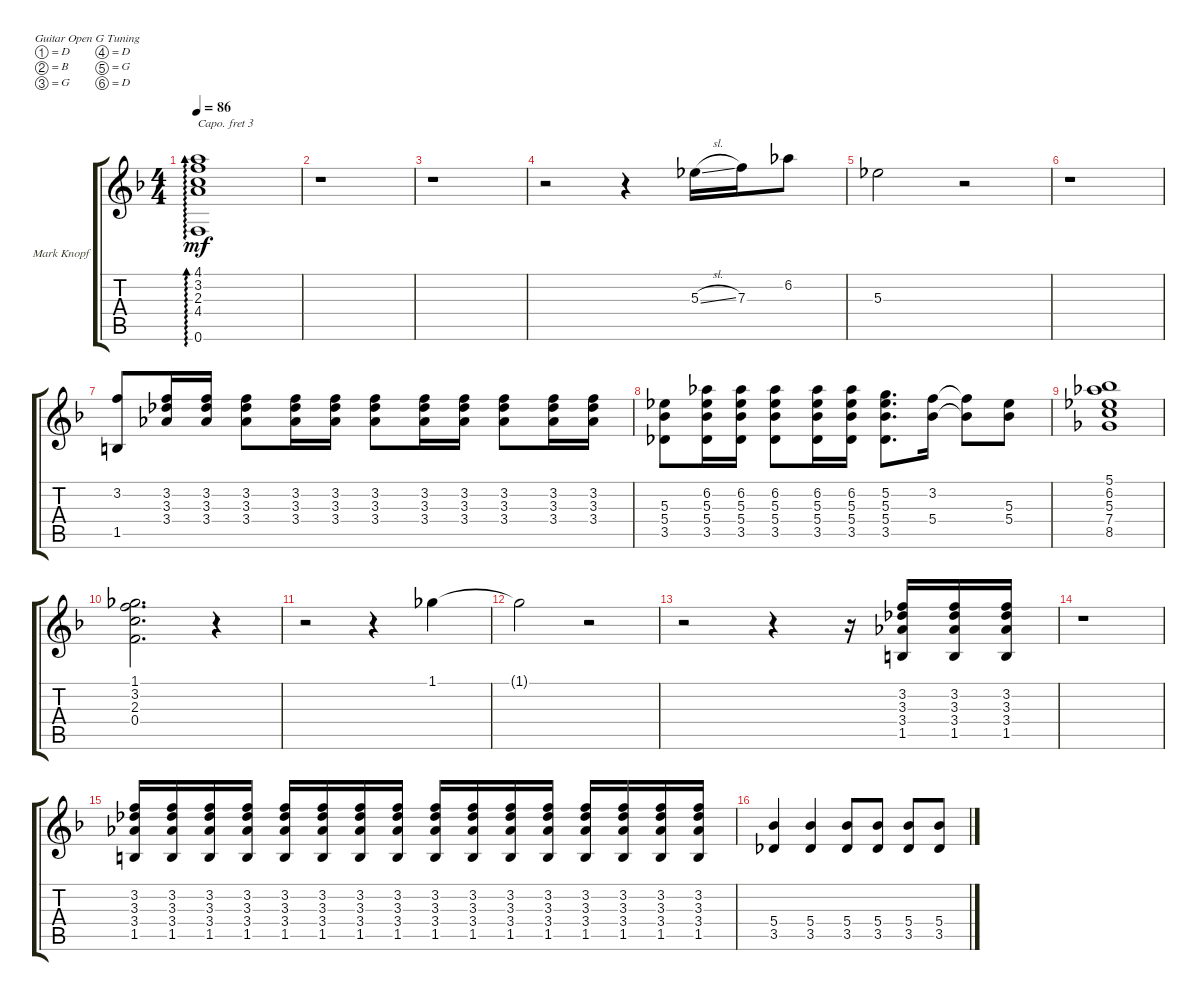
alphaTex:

\bracketExtendMode groupsimilarinstruments
\firstSystemTrackNameOrientation horizontal
\otherSystemsTrackNameOrientation horizontal
\track ("Mark Knopfler - Gtr. 1" "Mark Knopf") {instrument acousticguitarsteel}
\staff {score tabs}
\capo 3
\tuning (D4 B3 G3 D3 G2 D2)
\ts (4 4)
\section ("" "")
\tempo 86
\clef g2
\ks f
(4.1 3.2 2.3 4.4 0.6).1{ad 0 dy mf} |
r.1 |
r.1 |
r.2 r.4 5.3{sl}.16 7.3.16 6.2.8 |
5.3.2 r.2 |
r.1 |
(3.2 1.5).8 (3.2 3.3 3.4).16 (3.2 3.3 3.4).16 (3.2 3.3 3.4).8 (3.2 3.3 3.4).16 (3.2 3.3 3.4).16 (3.2 3.3 3.4).8 (3.2 3.3 3.4).16 (3.2 3.3 3.4).16 (3.2 3.3 3.4).8 (3.2 3.3 3.4).16 (3.2 3.3 3.4).16 |
(5.3 5.4 3.5).8 (6.2 5.3 5.4 3.5).16 (6.2 5.3 5.4 3.5).16 (6.2 5.3 5.4 3.5).8 (6.2 5.3 5.4 3.5).16 (6.2 5.3 5.4 3.5).16 (5.2 5.3 5.4 3.5).8{d} (3.2 5.4).16 (3.2{t} 5.4{t}).8 (5.3 5.4).8 |
(5.1 6.2 5.3 7.4 8.5).1 |
(1.1 3.2 2.3 0.4).2{d} r.4 |
r.2 r.4 1.1.4 |
1.1{t}.2 r.2 |
r.2 r.4 r.16 (3.2 3.3 3.4 1.5).16 (3.2 3.3 3.4 1.5).16 (3.2 3.3 3.4 1.5).16 |
r.1 |
(3.2 3.3 3.4 1.5).16 (3.2 3.3 3.4 1.5).16 (3.2 3.3 3.4 1.5).16 (3.2 3.3 3.4 1.5).16 (3.2 3.3 3.4 1.5).16 (3.2 3.3 3.4 1.5).16 (3.2 3.3 3.4 1.5).16 (3.2 3.3 3.4 1.5).16 (3.2 3.3 3.4 1.5).16 (3.2 3.3 3.4 1.5).16 (3.2 3.3 3.4 1.5).16 (3.2 3.3 3.4 1.5).16 (3.2 3.3 3.4 1.5).16 (3.2 3.3 3.4 1.5).16 (3.2 3.3 3.4 1.5).16 (3.2 3.3 3.4 1.5).16 |
(5.4 3.5).4 (5.4 3.5).4 (5.4 3.5).8 (5.4 3.5).8 (5.4 3.5).8 (5.4 3.5).8
